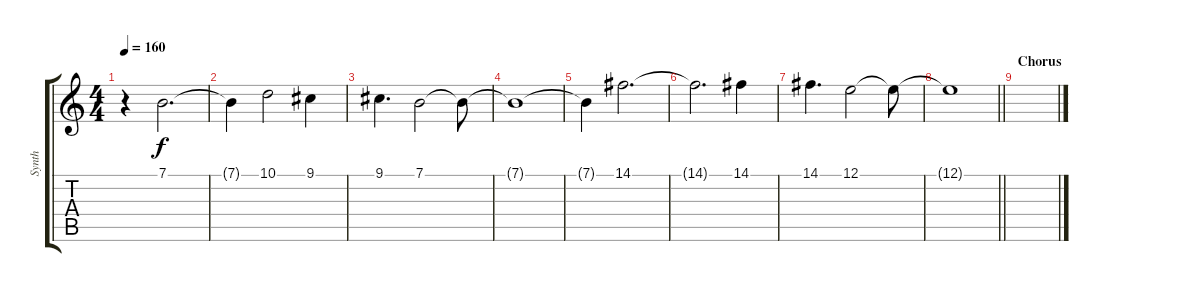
\track ("Synth" "Synth") {instrument stringensemble1}
\staff {score tabs}
\tuning (E4 B3 G3 D3 A2 E2) {hide}
\ts (4 4)
\tempo 160
\clef g2
\ks c
r.4{dy f} 7.1.2{d} |
7.1{t}.4 10.1.2 9.1.4 |
9.1.4{d} 7.1.2 7.1{t}.8 |
7.1{t}.1 |
7.1{t}.4 14.1.2{d} |
14.1{t}.2{d} 14.1.4 |
14.1.4{d} 12.1.2 12.1{t}.8 |
\barLineRight lightlight
12.1{t}.1 |
\section ("" "Chorus")
